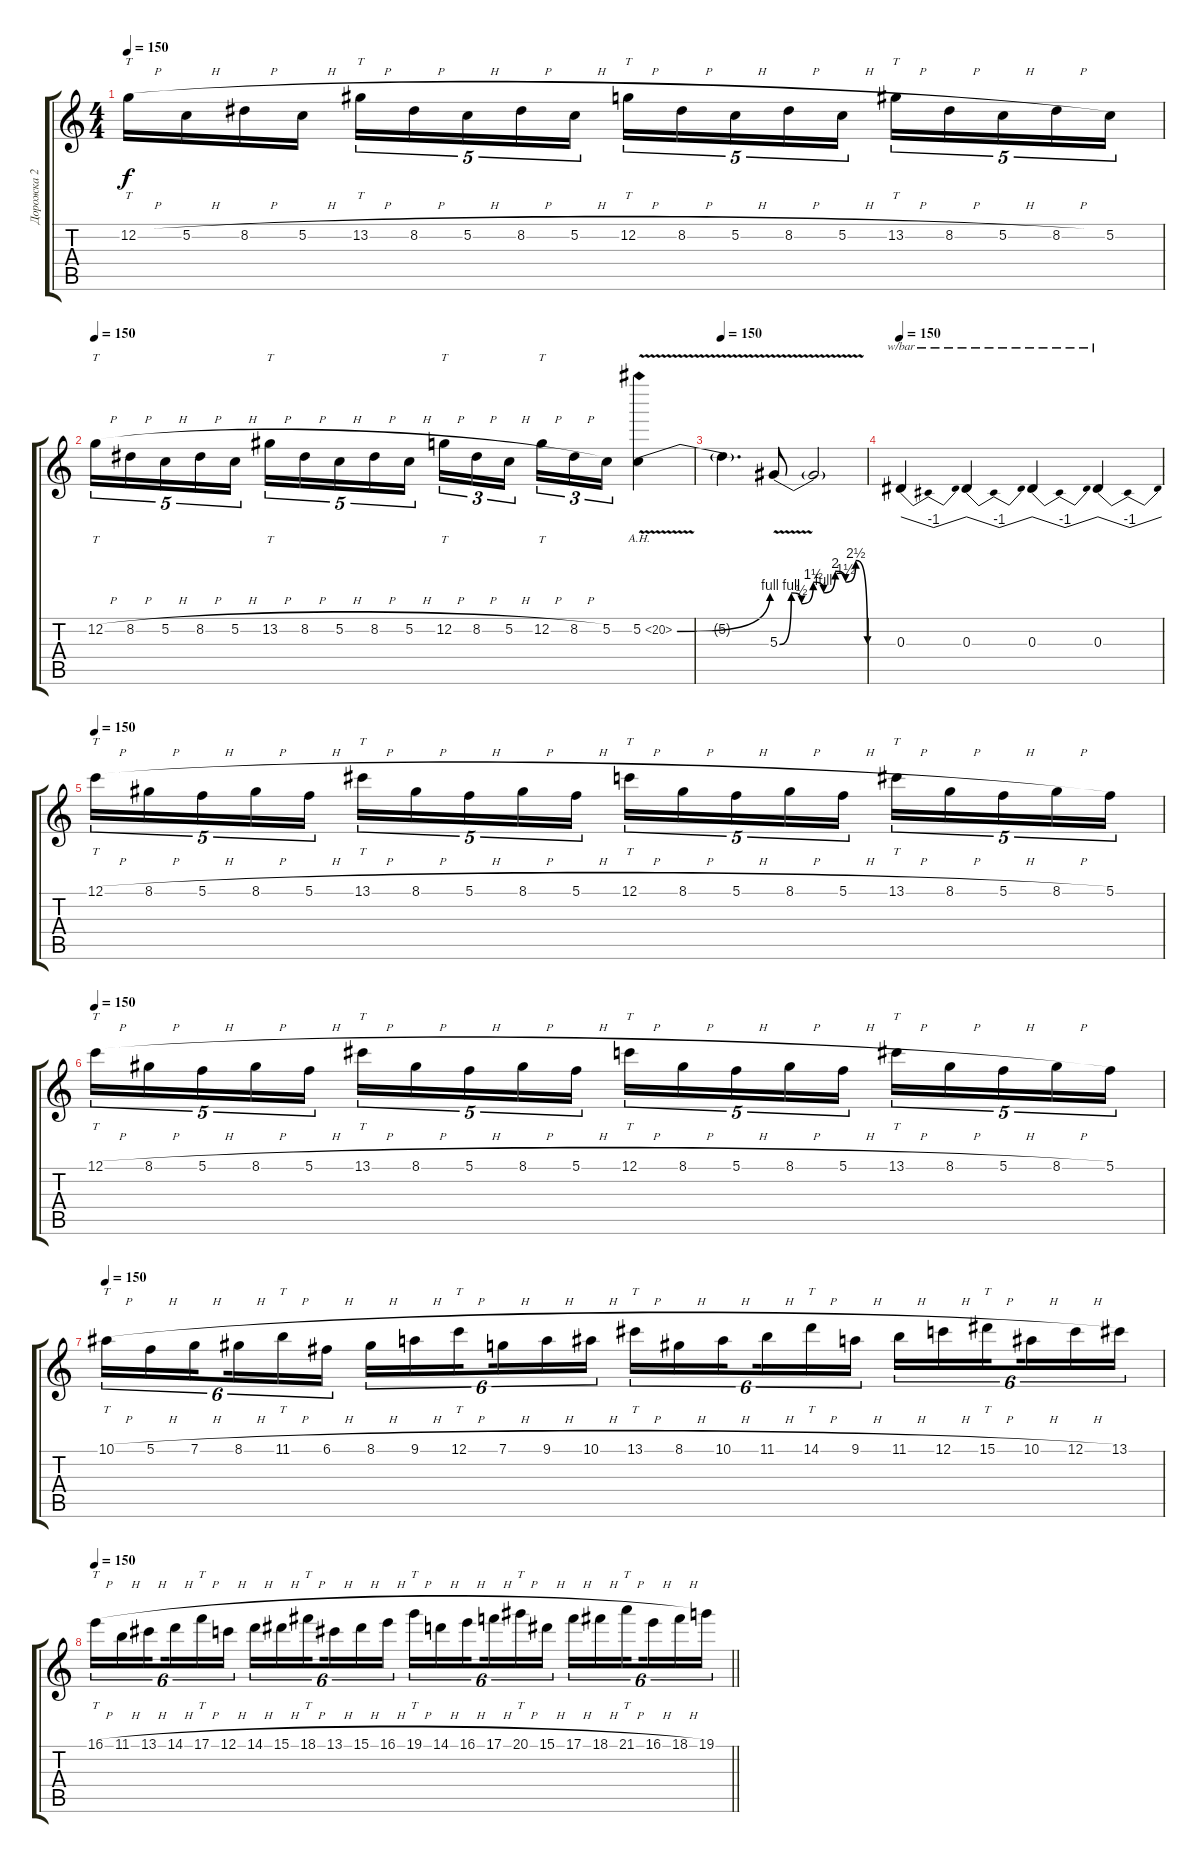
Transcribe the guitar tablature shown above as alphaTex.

\track ("Дорожка 2" "Дорожка 2") {instrument distortionguitar}
\staff {score tabs}
\tuning (C4 G3 Eb3 Bb2 F2 C2) {hide}
\ts (4 4)
\tempo 150
\clef g2
\ks c
12.2{h}.16{tt dy f} 5.2{h}.16 8.2{h}.16 5.2{h}.16 13.2{h}.16{tt tu (5 4)} 8.2{h}.16{tu (5 4)} 5.2{h}.16{tu (5 4)} 8.2{h}.16{tu (5 4)} 5.2{h}.16{tu (5 4)} 12.2{h}.16{tt tu (5 4)} 8.2{h}.16{tu (5 4)} 5.2{h}.16{tu (5 4)} 8.2{h}.16{tu (5 4)} 5.2{h}.16{tu (5 4)} 13.2{h}.16{tt tu (5 4)} 8.2{h}.16{tu (5 4)} 5.2{h}.16{tu (5 4)} 8.2{h}.16{tu (5 4)} 5.2.16{tu (5 4)} |
\tempo 150
12.2{h}.16{tt tu (5 4)} 8.2{h}.16{tu (5 4)} 5.2{h}.16{tu (5 4)} 8.2{h}.16{tu (5 4)} 5.2{h}.16{tu (5 4)} 13.2{h}.16{tt tu (5 4)} 8.2{h}.16{tu (5 4)} 5.2{h}.16{tu (5 4)} 8.2{h}.16{tu (5 4)} 5.2{h}.16{tu (5 4)} 12.2{h}.16{tt tu (3 2)} 8.2{h}.16{tu (3 2)} 5.2{h}.16{tu (3 2) beam splitsecondary} 12.2{h}.16{tt tu (3 2)} 8.2{h}.16{tu (3 2)} 5.2.16{tu (3 2)} 5.2{be (bend 0 0 60 4) ah 15 v}.4 |
\tempo 150
5.2{t}.4{d} 5.3{be (custom 0 0 8 4 15 2 23 6 30 4 38 8 45 6 52 10 60 0) v}.8 5.3{t}.2 |
\tempo 150
0.3.4{tbe (dip default 0 0 30 -4 60 0)} 0.3.4{tbe (dip default 0 0 30 -4 60 0)} 0.3.4{tbe (dip default 0 0 30 -4 60 0)} 0.3.4{tbe (dip default 0 0 30 -4 60 0)} |
\tempo 150
12.1{h}.16{tt tu (5 4)} 8.1{h}.16{tu (5 4)} 5.1{h}.16{tu (5 4)} 8.1{h}.16{tu (5 4)} 5.1{h}.16{tu (5 4)} 13.1{h}.16{tt tu (5 4)} 8.1{h}.16{tu (5 4)} 5.1{h}.16{tu (5 4)} 8.1{h}.16{tu (5 4)} 5.1{h}.16{tu (5 4)} 12.1{h}.16{tt tu (5 4)} 8.1{h}.16{tu (5 4)} 5.1{h}.16{tu (5 4)} 8.1{h}.16{tu (5 4)} 5.1{h}.16{tu (5 4)} 13.1{h}.16{tt tu (5 4)} 8.1{h}.16{tu (5 4)} 5.1{h}.16{tu (5 4)} 8.1{h}.16{tu (5 4)} 5.1.16{tu (5 4)} |
\tempo 150
12.1{h}.16{tt tu (5 4)} 8.1{h}.16{tu (5 4)} 5.1{h}.16{tu (5 4)} 8.1{h}.16{tu (5 4)} 5.1{h}.16{tu (5 4)} 13.1{h}.16{tt tu (5 4)} 8.1{h}.16{tu (5 4)} 5.1{h}.16{tu (5 4)} 8.1{h}.16{tu (5 4)} 5.1{h}.16{tu (5 4)} 12.1{h}.16{tt tu (5 4)} 8.1{h}.16{tu (5 4)} 5.1{h}.16{tu (5 4)} 8.1{h}.16{tu (5 4)} 5.1{h}.16{tu (5 4)} 13.1{h}.16{tt tu (5 4)} 8.1{h}.16{tu (5 4)} 5.1{h}.16{tu (5 4)} 8.1{h}.16{tu (5 4)} 5.1.16{tu (5 4)} |
\tempo 150
10.1{h}.16{tt tu (6 4)} 5.1{h}.16{tu (6 4)} 7.1{h}.16{tu (6 4) beam splitsecondary} 8.1{h}.16{tu (6 4)} 11.1{h}.16{tt tu (6 4)} 6.1{h}.16{tu (6 4)} 8.1{h}.16{tu (6 4)} 9.1{h}.16{tu (6 4)} 12.1{h}.16{tt tu (6 4) beam splitsecondary} 7.1{h}.16{tu (6 4)} 9.1{h}.16{tu (6 4)} 10.1{h}.16{tu (6 4)} 13.1{h}.16{tt tu (6 4)} 8.1{h}.16{tu (6 4)} 10.1{h}.16{tu (6 4) beam splitsecondary} 11.1{h}.16{tu (6 4)} 14.1{h}.16{tt tu (6 4)} 9.1{h}.16{tu (6 4)} 11.1{h}.16{tu (6 4)} 12.1{h}.16{tu (6 4)} 15.1{h}.16{tt tu (6 4) beam splitsecondary} 10.1{h}.16{tu (6 4)} 12.1{h}.16{tu (6 4)} 13.1.16{tu (6 4)} |
\tempo 150
\barLineRight lightlight
16.1{h}.16{tt tu (6 4)} 11.1{h}.16{tu (6 4)} 13.1{h}.16{tu (6 4) beam splitsecondary} 14.1{h}.16{tu (6 4)} 17.1{h}.16{tt tu (6 4)} 12.1{h}.16{tu (6 4)} 14.1{h}.16{tu (6 4)} 15.1{h}.16{tu (6 4)} 18.1{h}.16{tt tu (6 4) beam splitsecondary} 13.1{h}.16{tu (6 4)} 15.1{h}.16{tu (6 4)} 16.1{h}.16{tu (6 4)} 19.1{h}.16{tt tu (6 4)} 14.1{h}.16{tu (6 4)} 16.1{h}.16{tu (6 4) beam splitsecondary} 17.1{h}.16{tu (6 4)} 20.1{h}.16{tt tu (6 4)} 15.1{h}.16{tu (6 4)} 17.1{h}.16{tu (6 4)} 18.1{h}.16{tu (6 4)} 21.1{h}.16{tt tu (6 4) beam splitsecondary} 16.1{h}.16{tu (6 4)} 18.1{h}.16{tu (6 4)} 19.1.16{tu (6 4)}
